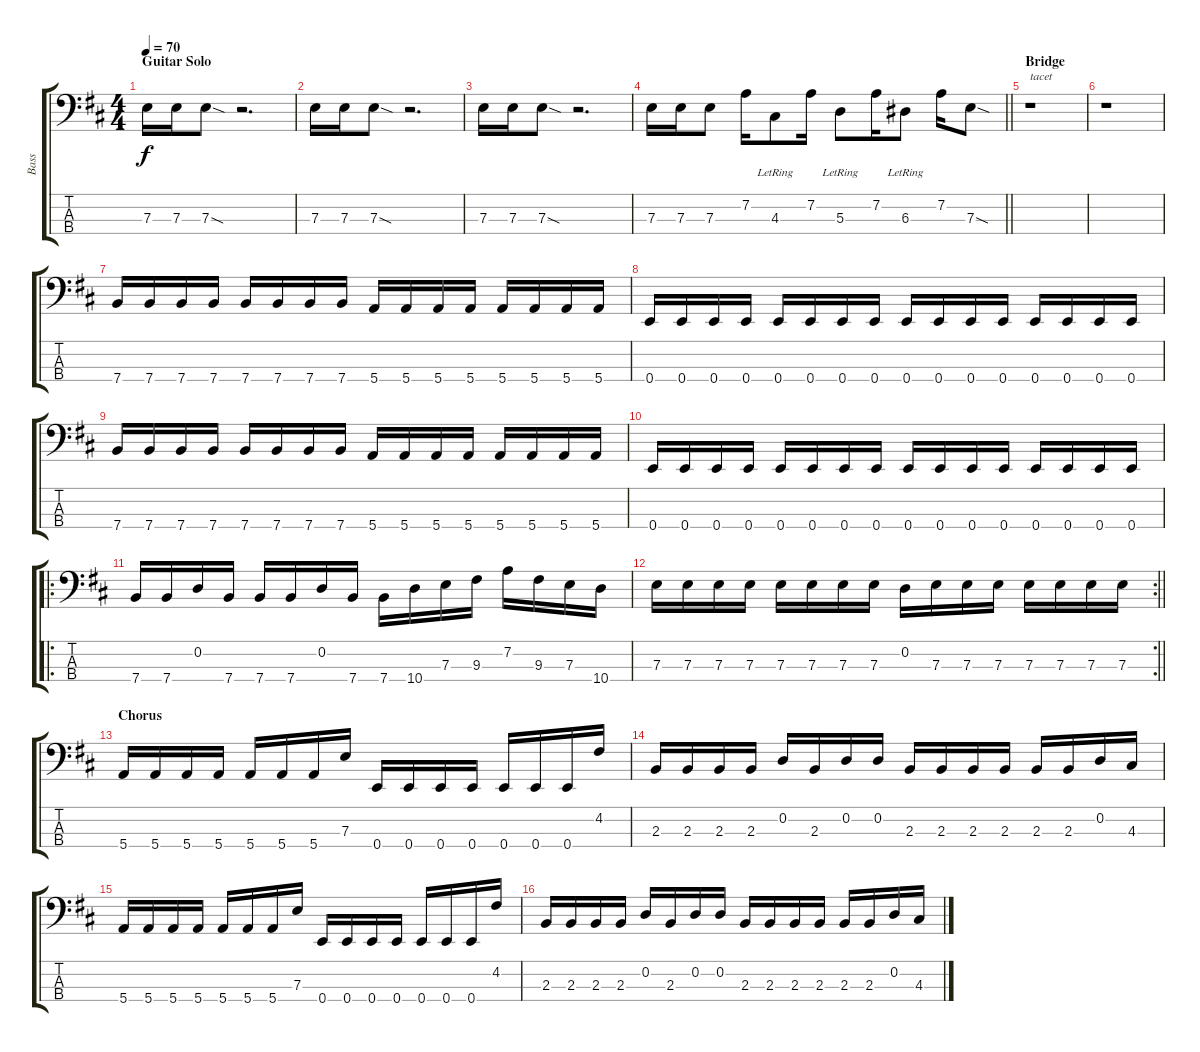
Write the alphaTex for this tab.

\track ("Bass" "Bass") {instrument electricbassfinger}
\staff {score tabs}
\tuning (G2 D2 A1 E1) {hide}
\ts (4 4)
\section ("" "Guitar Solo")
\tempo 70
\clef f4
\ks bminor
7.3.16{dy f} 7.3.16 7.3{sod}.8 r.2{d} |
7.3.16 7.3.16 7.3{sod}.8 r.2{d} |
7.3.16 7.3.16 7.3{sod}.8 r.2{d} |
\barLineRight lightlight
7.3.16 7.3.16 7.3.8 7.2.16 4.3{lr}.8 7.2.16 5.3{lr}.8 7.2.16 6.3{lr}.8 7.2.16 7.3{sod}.8 |
\section ("" "Bridge")
r.1{txt "tacet" volume 0} |
r.1 |
7.4.16{volume 16} 7.4.16 7.4.16 7.4.16 7.4.16 7.4.16 7.4.16 7.4.16 5.4.16 5.4.16 5.4.16 5.4.16 5.4.16 5.4.16 5.4.16 5.4.16 |
0.4.16 0.4.16 0.4.16 0.4.16 0.4.16 0.4.16 0.4.16 0.4.16 0.4.16 0.4.16 0.4.16 0.4.16 0.4.16 0.4.16 0.4.16 0.4.16 |
7.4.16 7.4.16 7.4.16 7.4.16 7.4.16 7.4.16 7.4.16 7.4.16 5.4.16 5.4.16 5.4.16 5.4.16 5.4.16 5.4.16 5.4.16 5.4.16 |
0.4.16 0.4.16 0.4.16 0.4.16 0.4.16 0.4.16 0.4.16 0.4.16 0.4.16 0.4.16 0.4.16 0.4.16 0.4.16 0.4.16 0.4.16 0.4.16 |
\ro
7.4.16 7.4.16 0.2.16 7.4.16 7.4.16 7.4.16 0.2.16 7.4.16 7.4.16 10.4.16 7.3.16 9.3.16 7.2.16 9.3.16 7.3.16 10.4.16 |
\rc 2
\barLineRight lightlight
7.3.16 7.3.16 7.3.16 7.3.16 7.3.16 7.3.16 7.3.16 7.3.16 0.2.16 7.3.16 7.3.16 7.3.16 7.3.16 7.3.16 7.3.16 7.3.16 |
\section ("" "Chorus")
5.4.16 5.4.16 5.4.16 5.4.16 5.4.16 5.4.16 5.4.16 7.3.16 0.4.16 0.4.16 0.4.16 0.4.16 0.4.16 0.4.16 0.4.16 4.2.16 |
2.3.16 2.3.16 2.3.16 2.3.16 0.2.16 2.3.16 0.2.16 0.2.16 2.3.16 2.3.16 2.3.16 2.3.16 2.3.16 2.3.16 0.2.16 4.3.16 |
5.4.16 5.4.16 5.4.16 5.4.16 5.4.16 5.4.16 5.4.16 7.3.16 0.4.16 0.4.16 0.4.16 0.4.16 0.4.16 0.4.16 0.4.16 4.2.16 |
2.3.16 2.3.16 2.3.16 2.3.16 0.2.16 2.3.16 0.2.16 0.2.16 2.3.16 2.3.16 2.3.16 2.3.16 2.3.16 2.3.16 0.2.16 4.3.16
